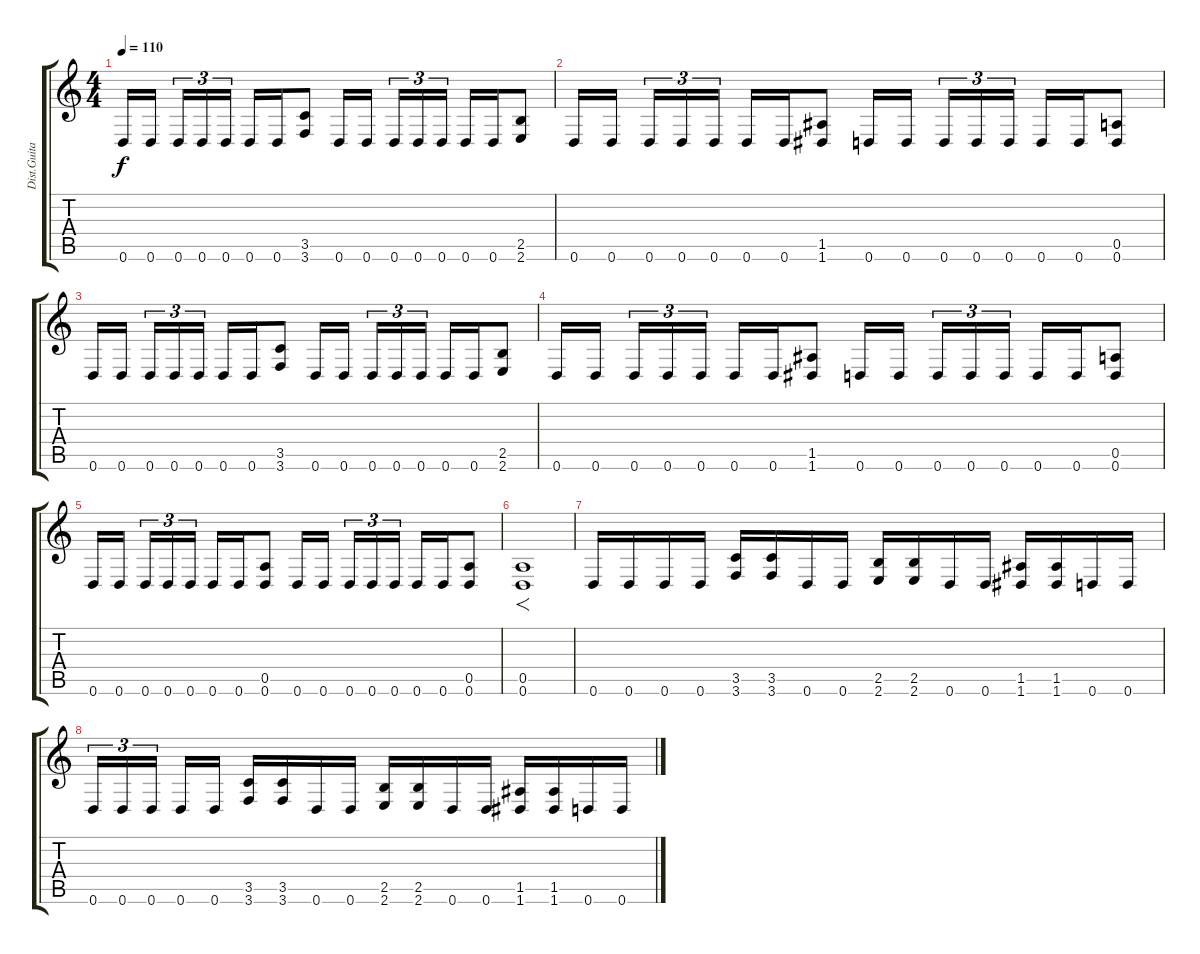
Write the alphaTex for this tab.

\track ("Dist.Guitar" "Dist.Guita") {instrument distortionguitar}
\staff {score tabs}
\tuning (E4 B3 G3 D3 A2 D2) {hide}
\ts (4 4)
\tempo 110
\clef g2
\ks c
0.6.16{dy f} 0.6.16{beam splitsecondary} 0.6.16{tu (3 2)} 0.6.16{tu (3 2)} 0.6.16{tu (3 2)} 0.6.16 0.6.16 (3.5 3.6).8 0.6.16 0.6.16{beam splitsecondary} 0.6.16{tu (3 2)} 0.6.16{tu (3 2)} 0.6.16{tu (3 2)} 0.6.16 0.6.16 (2.5 2.6).8 |
0.6.16 0.6.16{beam splitsecondary} 0.6.16{tu (3 2)} 0.6.16{tu (3 2)} 0.6.16{tu (3 2)} 0.6.16 0.6.16 (1.5 1.6).8 0.6.16 0.6.16{beam splitsecondary} 0.6.16{tu (3 2)} 0.6.16{tu (3 2)} 0.6.16{tu (3 2)} 0.6.16 0.6.16 (0.5 0.6).8 |
0.6.16 0.6.16{beam splitsecondary} 0.6.16{tu (3 2)} 0.6.16{tu (3 2)} 0.6.16{tu (3 2)} 0.6.16 0.6.16 (3.5 3.6).8 0.6.16 0.6.16{beam splitsecondary} 0.6.16{tu (3 2)} 0.6.16{tu (3 2)} 0.6.16{tu (3 2)} 0.6.16 0.6.16 (2.5 2.6).8 |
0.6.16 0.6.16{beam splitsecondary} 0.6.16{tu (3 2)} 0.6.16{tu (3 2)} 0.6.16{tu (3 2)} 0.6.16 0.6.16 (1.5 1.6).8 0.6.16 0.6.16{beam splitsecondary} 0.6.16{tu (3 2)} 0.6.16{tu (3 2)} 0.6.16{tu (3 2)} 0.6.16 0.6.16 (0.5 0.6).8 |
0.6.16 0.6.16{beam splitsecondary} 0.6.16{tu (3 2)} 0.6.16{tu (3 2)} 0.6.16{tu (3 2)} 0.6.16 0.6.16 (0.5 0.6).8 0.6.16 0.6.16{beam splitsecondary} 0.6.16{tu (3 2)} 0.6.16{tu (3 2)} 0.6.16{tu (3 2)} 0.6.16 0.6.16 (0.5 0.6).8 |
(0.5 0.6).1{f} |
0.6.16 0.6.16 0.6.16 0.6.16 (3.5 3.6).16 (3.5 3.6).16 0.6.16 0.6.16 (2.5 2.6).16 (2.5 2.6).16 0.6.16 0.6.16 (1.5 1.6).16 (1.5 1.6).16 0.6.16 0.6.16 |
0.6.16{tu (3 2)} 0.6.16{tu (3 2)} 0.6.16{tu (3 2) beam splitsecondary} 0.6.16 0.6.16 (3.5 3.6).16 (3.5 3.6).16 0.6.16 0.6.16 (2.5 2.6).16 (2.5 2.6).16 0.6.16 0.6.16 (1.5 1.6).16 (1.5 1.6).16 0.6.16 0.6.16
